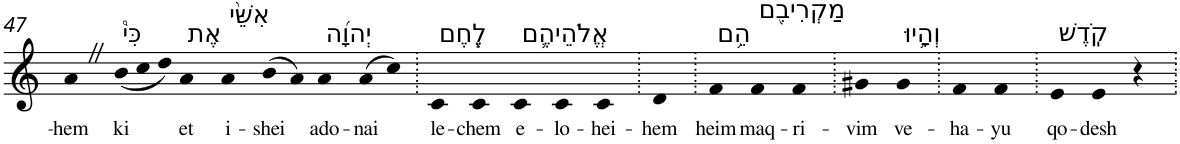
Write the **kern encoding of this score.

**kern	**text
*part1	*part1
*staff1	*staff1
*I"Piano	*
*I'Pno	*
!!LO:PB:g=z
*clefG2	*
*k[]	*
=47	=47
!	!LO:LY:b
4aZ	-hem
*Xtuplet	*
!LO:TX:a:t=כִּי֩	!
!	!LO:LY:b
(<12b	ki
12cc	.
12dd)	.
!LO:TX:a:t=אֶת	!
!	!LO:LY:b
4a	et
!LO:TX:a:t=אִשֵּׁ֨י	!
!	!LO:LY:b
4a	i-
!	!LO:LY:b
(>8b	-shei
8a)	.
!LO:TX:a:t=יְהוָ֜ה	!
!	!LO:LY:b
4a	ado-
!	!LO:LY:b
(>8a	-nai
8cc)	.
=48.	=48.
!LO:TX:a:t=לֶ֧חֶם	!
!	!LO:LY:b
4c	le-
!	!LO:LY:b
4c	-chem
!LO:TX:a:t=אֱלֹהֵיהֶ֛ם	!
!	!LO:LY:b
4c	e-
!	!LO:LY:b
4c	-lo-
!	!LO:LY:b
4c	-hei-
=49.	=49.
!	!LO:LY:b
4d	-hem
=50.	=50.
!LO:TX:a:t=הֵ֥ם	!
!	!LO:LY:b
4f	heim
!LO:TX:a:t=מַקְרִיבִ֖ם	!
!	!LO:LY:b
4f	maq-
!	!LO:LY:b
4f	-ri-
=51.	=51.
!	!LO:LY:b
4g#X	-vim
!LO:TX:a:t=וְהָ֥יוּ	!
!	!LO:LY:b
4g#	ve-
=52.	=52.
!	!LO:LY:b
4f	-ha-
!	!LO:LY:b
4f	-yu
=53.	=53.
!LO:TX:a:t=קֹֽדֶשׁ	!
!	!LO:LY:b
4e	qo-
!	!LO:LY:b
4e	-desh
4r	.
=.	=.
*-	*-
